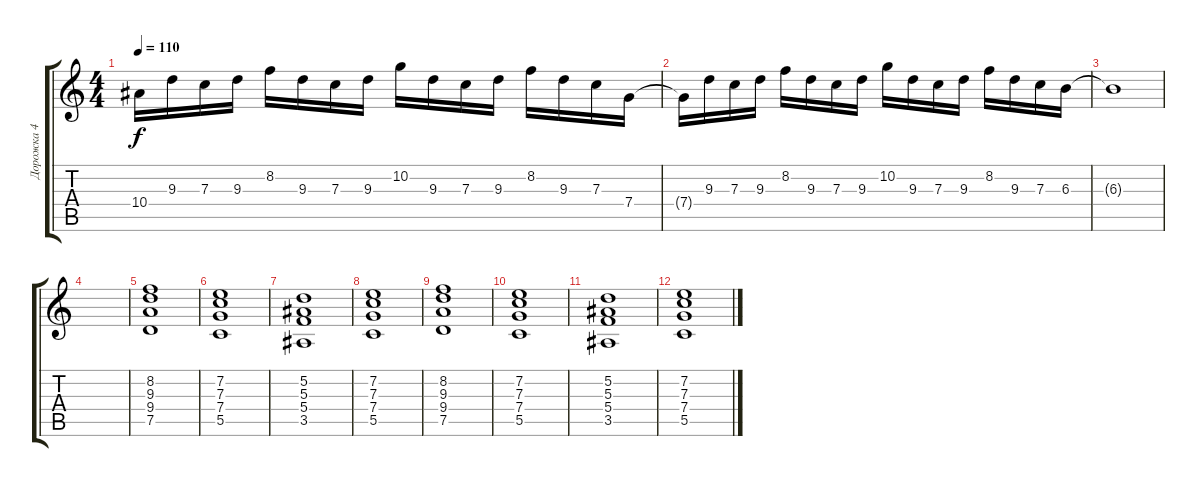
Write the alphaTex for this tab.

\track ("Дорожка 4" "Дорожка 4") {instrument distortionguitar}
\staff {score tabs}
\tuning (D4 A3 F3 C3 G2 D2) {hide}
\ts (4 4)
\tempo 110
\clef g2
\ks c
10.4{t}.16{dy f} 9.3.16 7.3.16 9.3.16 8.2.16 9.3.16 7.3.16 9.3.16 10.2.16 9.3.16 7.3.16 9.3.16 8.2.16 9.3.16 7.3.16 7.4.16 |
7.4{t}.16 9.3.16 7.3.16 9.3.16 8.2.16 9.3.16 7.3.16 9.3.16 10.2.16 9.3.16 7.3.16 9.3.16 8.2.16 9.3.16 7.3.16 6.3.16 |
6.3{t}.1 |
|
(8.2 9.3 9.4 7.5).1{instrument acousticguitarnylon} |
(7.2 7.3 7.4 5.5).1 |
(5.2 5.3 5.4 3.5).1 |
(7.2 7.3 7.4 5.5).1 |
(8.2 9.3 9.4 7.5).1 |
(7.2 7.3 7.4 5.5).1 |
(5.2 5.3 5.4 3.5).1 |
(7.2 7.3 7.4 5.5).1
